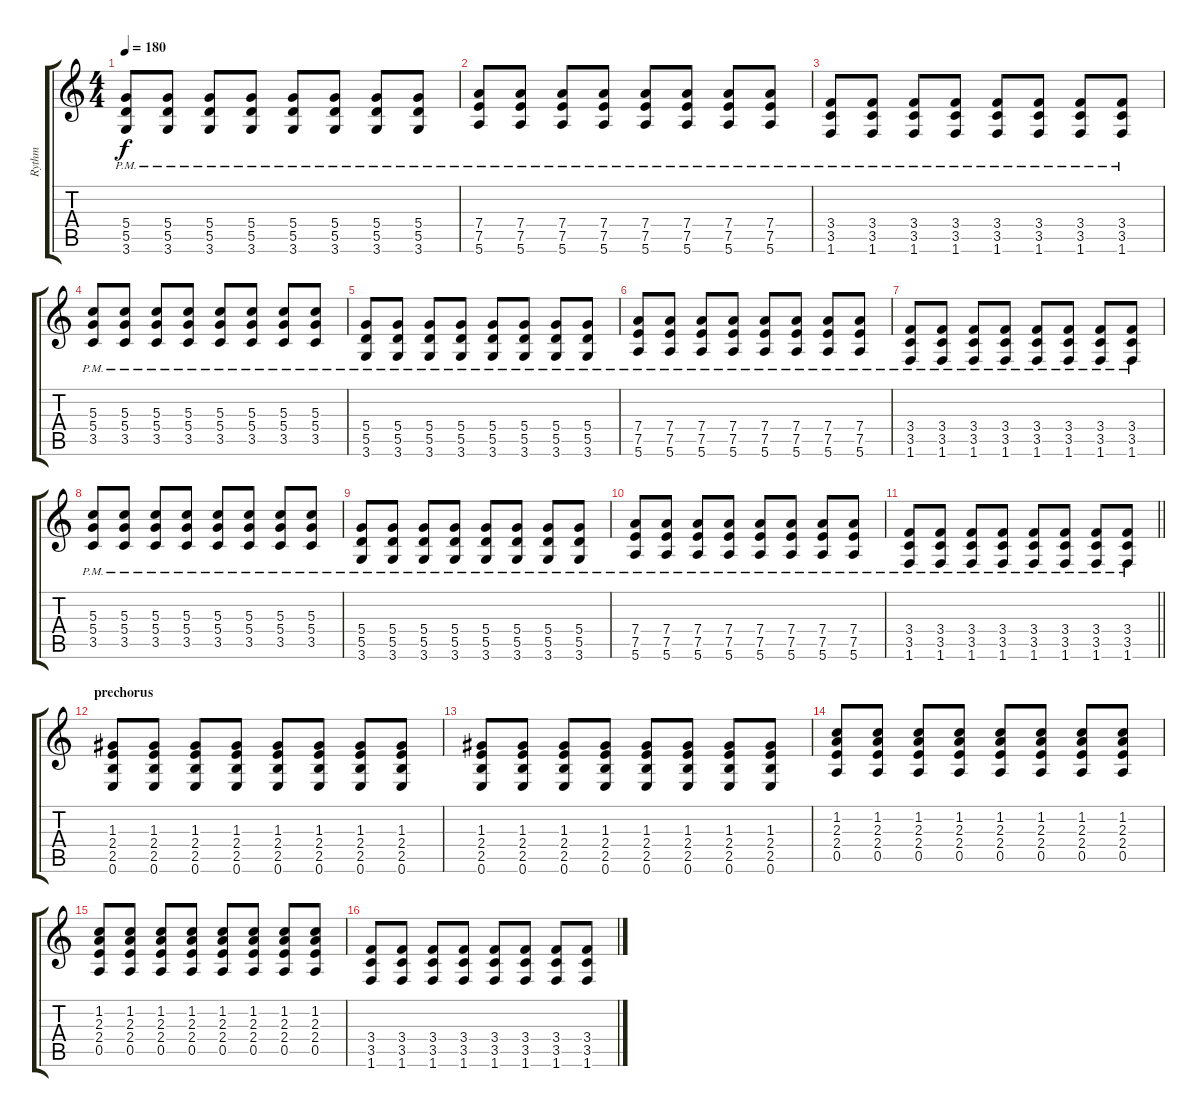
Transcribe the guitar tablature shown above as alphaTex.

\track ("Rythm" "Rythm") {instrument distortionguitar}
\staff {score tabs}
\tuning (E4 B3 G3 D3 A2 E2) {hide}
\ts (4 4)
\tempo 180
\clef g2
\ks c
(5.4{pm} 5.5{pm} 3.6{pm}).8{dy f} (5.4{pm} 5.5{pm} 3.6{pm}).8 (5.4{pm} 5.5{pm} 3.6{pm}).8 (5.4{pm} 5.5{pm} 3.6{pm}).8 (5.4{pm} 5.5{pm} 3.6{pm}).8 (5.4{pm} 5.5{pm} 3.6{pm}).8 (5.4{pm} 5.5{pm} 3.6{pm}).8 (5.4{pm} 5.5{pm} 3.6{pm}).8 |
(7.4{pm} 7.5{pm} 5.6{pm}).8 (7.4{pm} 7.5{pm} 5.6{pm}).8 (7.4{pm} 7.5{pm} 5.6{pm}).8 (7.4{pm} 7.5{pm} 5.6{pm}).8 (7.4{pm} 7.5{pm} 5.6{pm}).8 (7.4{pm} 7.5{pm} 5.6{pm}).8 (7.4{pm} 7.5{pm} 5.6{pm}).8 (7.4{pm} 7.5{pm} 5.6{pm}).8 |
(3.4{pm} 3.5{pm} 1.6{pm}).8 (3.4{pm} 3.5{pm} 1.6{pm}).8 (3.4{pm} 3.5{pm} 1.6{pm}).8 (3.4{pm} 3.5{pm} 1.6{pm}).8 (3.4{pm} 3.5{pm} 1.6{pm}).8 (3.4{pm} 3.5{pm} 1.6{pm}).8 (3.4{pm} 3.5{pm} 1.6{pm}).8 (3.4{pm} 3.5{pm} 1.6{pm}).8 |
(5.3{pm} 5.4{pm} 3.5{pm}).8 (5.3{pm} 5.4{pm} 3.5{pm}).8 (5.3{pm} 5.4{pm} 3.5{pm}).8 (5.3{pm} 5.4{pm} 3.5{pm}).8 (5.3{pm} 5.4{pm} 3.5{pm}).8 (5.3{pm} 5.4{pm} 3.5{pm}).8 (5.3{pm} 5.4{pm} 3.5{pm}).8 (5.3{pm} 5.4{pm} 3.5{pm}).8 |
(5.4{pm} 5.5{pm} 3.6{pm}).8 (5.4{pm} 5.5{pm} 3.6{pm}).8 (5.4{pm} 5.5{pm} 3.6{pm}).8 (5.4{pm} 5.5{pm} 3.6{pm}).8 (5.4{pm} 5.5{pm} 3.6{pm}).8 (5.4{pm} 5.5{pm} 3.6{pm}).8 (5.4{pm} 5.5{pm} 3.6{pm}).8 (5.4{pm} 5.5{pm} 3.6{pm}).8 |
(7.4{pm} 7.5{pm} 5.6{pm}).8 (7.4{pm} 7.5{pm} 5.6{pm}).8 (7.4{pm} 7.5{pm} 5.6{pm}).8 (7.4{pm} 7.5{pm} 5.6{pm}).8 (7.4{pm} 7.5{pm} 5.6{pm}).8 (7.4{pm} 7.5{pm} 5.6{pm}).8 (7.4{pm} 7.5{pm} 5.6{pm}).8 (7.4{pm} 7.5{pm} 5.6{pm}).8 |
(3.4{pm} 3.5{pm} 1.6{pm}).8 (3.4{pm} 3.5{pm} 1.6{pm}).8 (3.4{pm} 3.5{pm} 1.6{pm}).8 (3.4{pm} 3.5{pm} 1.6{pm}).8 (3.4{pm} 3.5{pm} 1.6{pm}).8 (3.4{pm} 3.5{pm} 1.6{pm}).8 (3.4{pm} 3.5{pm} 1.6{pm}).8 (3.4{pm} 3.5{pm} 1.6{pm}).8 |
(5.3{pm} 5.4{pm} 3.5{pm}).8 (5.3{pm} 5.4{pm} 3.5{pm}).8 (5.3{pm} 5.4{pm} 3.5{pm}).8 (5.3{pm} 5.4{pm} 3.5{pm}).8 (5.3{pm} 5.4{pm} 3.5{pm}).8 (5.3{pm} 5.4{pm} 3.5{pm}).8 (5.3{pm} 5.4{pm} 3.5{pm}).8 (5.3{pm} 5.4{pm} 3.5{pm}).8 |
(5.4{pm} 5.5{pm} 3.6{pm}).8 (5.4{pm} 5.5{pm} 3.6{pm}).8 (5.4{pm} 5.5{pm} 3.6{pm}).8 (5.4{pm} 5.5{pm} 3.6{pm}).8 (5.4{pm} 5.5{pm} 3.6{pm}).8 (5.4{pm} 5.5{pm} 3.6{pm}).8 (5.4{pm} 5.5{pm} 3.6{pm}).8 (5.4{pm} 5.5{pm} 3.6{pm}).8 |
(7.4{pm} 7.5{pm} 5.6{pm}).8 (7.4{pm} 7.5{pm} 5.6{pm}).8 (7.4{pm} 7.5{pm} 5.6{pm}).8 (7.4{pm} 7.5{pm} 5.6{pm}).8 (7.4{pm} 7.5{pm} 5.6{pm}).8 (7.4{pm} 7.5{pm} 5.6{pm}).8 (7.4{pm} 7.5{pm} 5.6{pm}).8 (7.4{pm} 7.5{pm} 5.6{pm}).8 |
\barLineRight lightlight
(3.4{pm} 3.5{pm} 1.6{pm}).8 (3.4{pm} 3.5{pm} 1.6{pm}).8 (3.4{pm} 3.5{pm} 1.6{pm}).8 (3.4{pm} 3.5{pm} 1.6{pm}).8 (3.4{pm} 3.5{pm} 1.6{pm}).8 (3.4{pm} 3.5{pm} 1.6{pm}).8 (3.4{pm} 3.5{pm} 1.6{pm}).8 (3.4{pm} 3.5{pm} 1.6{pm}).8 |
\section ("" "prechorus")
(1.3 2.4 2.5 0.6).8 (1.3 2.4 2.5 0.6).8 (1.3 2.4 2.5 0.6).8 (1.3 2.4 2.5 0.6).8 (1.3 2.4 2.5 0.6).8 (1.3 2.4 2.5 0.6).8 (1.3 2.4 2.5 0.6).8 (1.3 2.4 2.5 0.6).8 |
(1.3 2.4 2.5 0.6).8 (1.3 2.4 2.5 0.6).8 (1.3 2.4 2.5 0.6).8 (1.3 2.4 2.5 0.6).8 (1.3 2.4 2.5 0.6).8 (1.3 2.4 2.5 0.6).8 (1.3 2.4 2.5 0.6).8 (1.3 2.4 2.5 0.6).8 |
(1.2 2.3 2.4 0.5).8 (1.2 2.3 2.4 0.5).8 (1.2 2.3 2.4 0.5).8 (1.2 2.3 2.4 0.5).8 (1.2 2.3 2.4 0.5).8 (1.2 2.3 2.4 0.5).8 (1.2 2.3 2.4 0.5).8 (1.2 2.3 2.4 0.5).8 |
(1.2 2.3 2.4 0.5).8 (1.2 2.3 2.4 0.5).8 (1.2 2.3 2.4 0.5).8 (1.2 2.3 2.4 0.5).8 (1.2 2.3 2.4 0.5).8 (1.2 2.3 2.4 0.5).8 (1.2 2.3 2.4 0.5).8 (1.2 2.3 2.4 0.5).8 |
(3.4 3.5 1.6).8 (3.4 3.5 1.6).8 (3.4 3.5 1.6).8 (3.4 3.5 1.6).8 (3.4 3.5 1.6).8 (3.4 3.5 1.6).8 (3.4 3.5 1.6).8 (3.4 3.5 1.6).8
